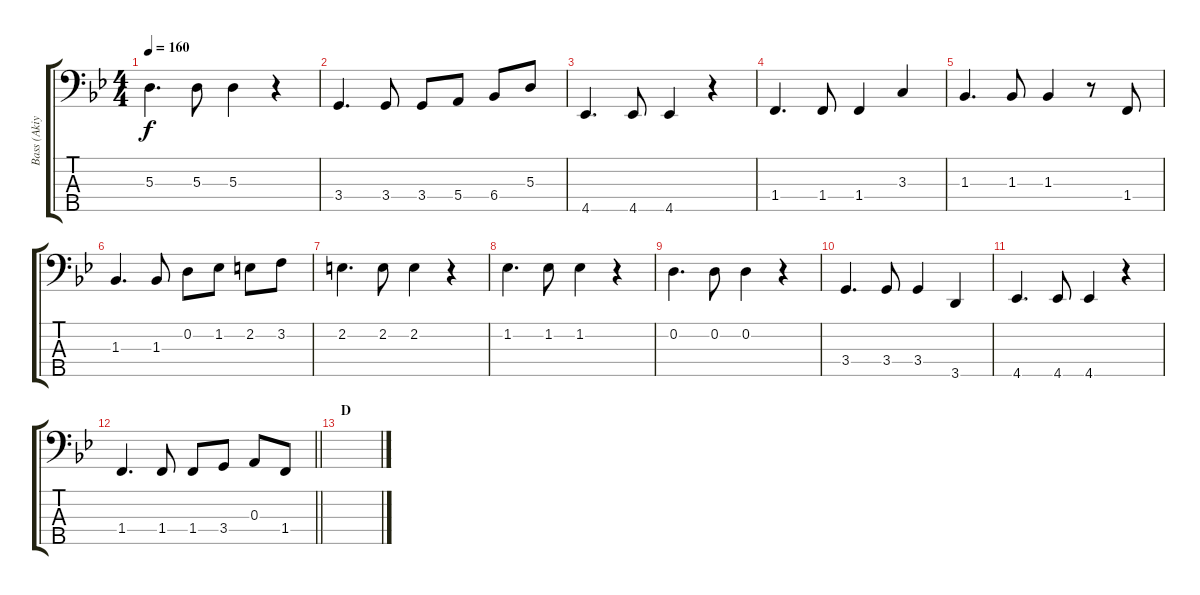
\track ("Bass (Akiyama Mio)" "Bass (Akiy") {instrument electricbassfinger}
\staff {score tabs}
\tuning (G2 D2 A1 E1 B0) {hide}
\ts (4 4)
\tempo 160
\clef f4
\ks bb
5.3.4{d dy f} 5.3.8 5.3.4 r.4 |
3.4.4{d} 3.4.8 3.4.8 5.4.8 6.4.8 5.3.8 |
4.5.4{d} 4.5.8 4.5.4 r.4 |
1.4.4{d} 1.4.8 1.4.4 3.3.4 |
1.3.4{d} 1.3.8 1.3.4 r.8 1.4.8 |
1.3.4{d} 1.3.8 0.2.8 1.2.8 2.2.8 3.2.8 |
2.2.4{d} 2.2.8 2.2.4 r.4 |
1.2.4{d} 1.2.8 1.2.4 r.4 |
0.2.4{d} 0.2.8 0.2.4 r.4 |
3.4.4{d} 3.4.8 3.4.4 3.5.4 |
4.5.4{d} 4.5.8 4.5.4 r.4 |
\barLineRight lightlight
1.4.4{d} 1.4.8 1.4.8 3.4.8 0.3.8 1.4.8 |
\section ("" "D")
